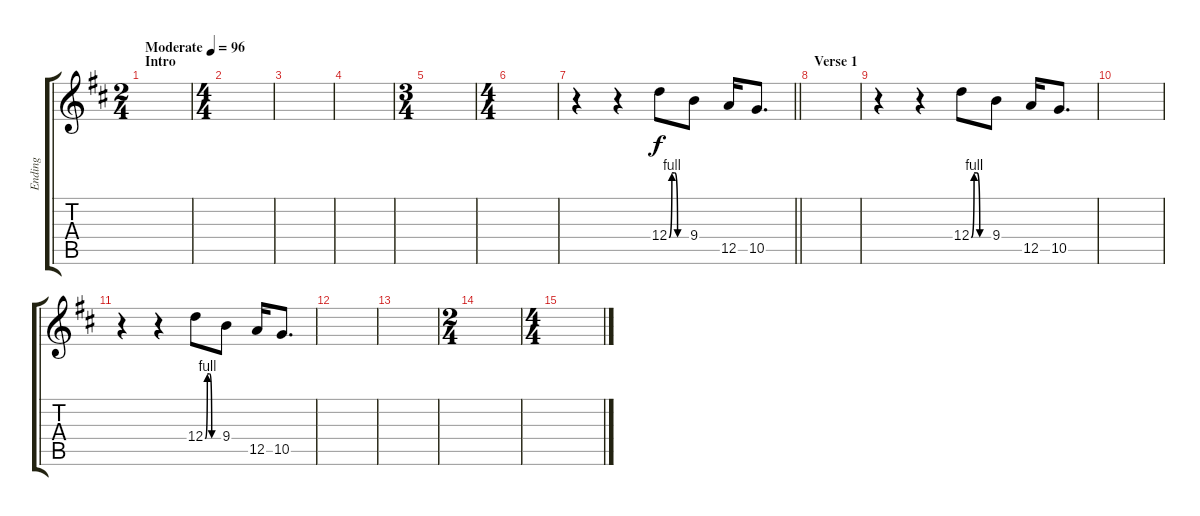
\track ("Ending" "Ending") {instrument overdrivenguitar}
\staff {score tabs}
\tuning (E4 B3 G3 D3 A2 E2) {hide}
\ts (2 4)
\section ("" "Intro")
\tempo (96 "Moderate")
\clef g2
\ks d
|
\ts (4 4)
|
|
|
\ts (3 4)
|
\ts (4 4)
|
\barLineRight lightlight
r.4 r.4 12.4{be (custom 0 0 10 4 20 4 30 0 60 0)}.8 9.4.8 12.5.16 10.5.8{d} |
\section ("" "Verse 1")
|
r.4 r.4 12.4{be (custom 0 0 10 4 20 4 30 0 60 0)}.8 9.4.8 12.5.16 10.5.8{d} |
|
r.4 r.4 12.4{be (custom 0 0 10 4 20 4 30 0 60 0)}.8 9.4.8 12.5.16 10.5.8{d} |
|
|
\ts (2 4)
|
\ts (4 4)
